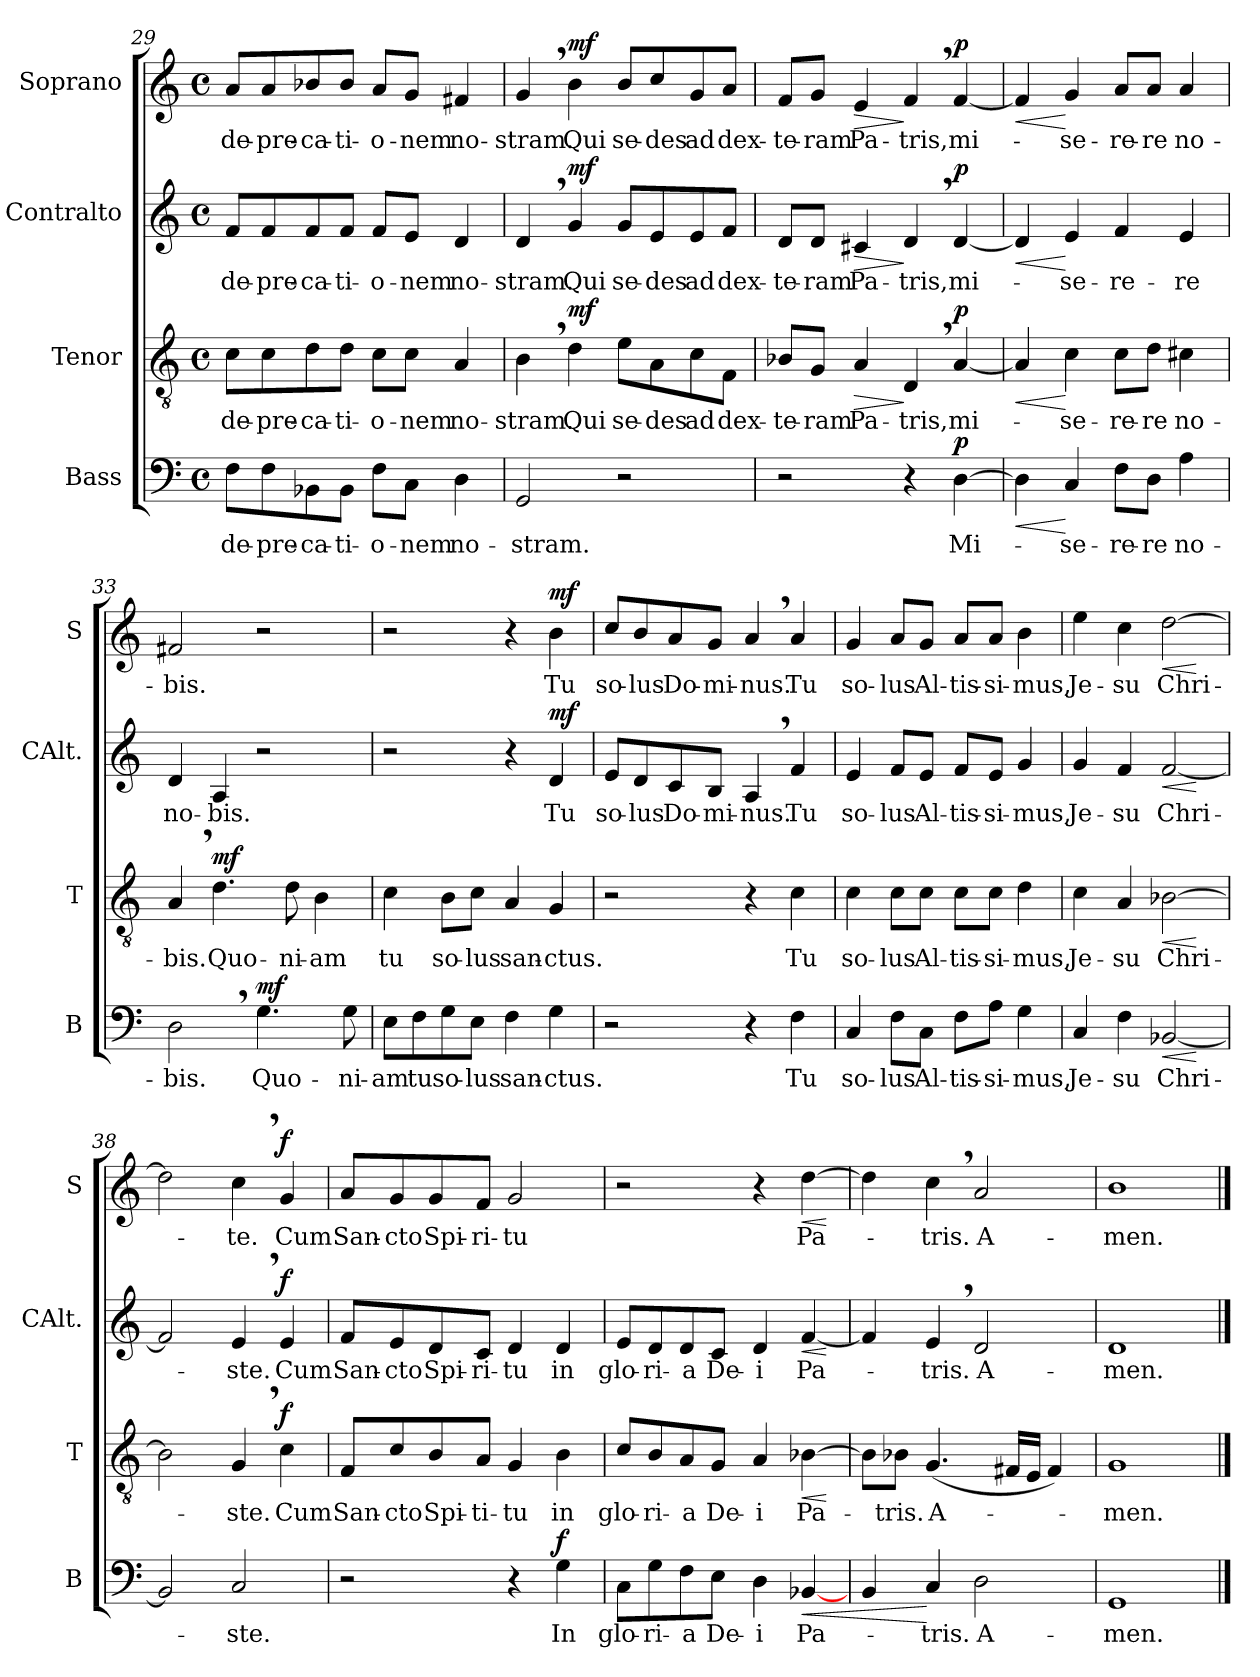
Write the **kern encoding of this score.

**kern	**text	**dynam	**kern	**text	**dynam	**kern	**text	**dynam	**kern	**text	**dynam
*part4	*part4	*part4	*part3	*part3	*part3	*part2	*part2	*part2	*part1	*part1	*part1
*staff4	*staff4	*staff4	*staff3	*staff3	*staff3	*staff2	*staff2	*staff2	*staff1	*staff1	*staff1
*I"Bass	*	*	*I"Tenor	*	*	*I"Contralto	*	*	*I"Soprano	*	*
*I'B	*	*	*I'T	*	*	*I'CAlt.	*	*	*I'S	*	*
*clefF4	*	*	*clefGv2	*	*	*clefG2	*	*	*clefG2	*	*
*k[]	*	*	*k[]	*	*	*k[]	*	*	*k[]	*	*
*C:	*	*	*C:	*	*	*C:	*	*	*C:	*	*
*M4/4	*	*	*M4/4	*	*	*M4/4	*	*	*M4/4	*	*
*met(c)	*	*	*met(c)	*	*	*met(c)	*	*	*met(c)	*	*
=29	=29	=29	=29	=29	=29	=29	=29	=29	=29	=29	=29
8F\L	de-	.	8c\L	de-	.	8f/L	de-	.	8a/L	de-	.
8F\	-pre-	.	8c\	-pre-	.	8f/	-pre-	.	8a/	-pre-	.
8BB-X\	-ca-	.	8d\	-ca-	.	8f/	-ca-	.	8b-X/	-ca-	.
8BB-\J	-ti-	.	8d\J	-ti-	.	8f/J	-ti-	.	8b-/J	-ti-	.
8F\L	-o-	.	8c\L	-o-	.	8f/L	-o-	.	8a/L	-o-	.
8C\J	-nem	.	8c\J	-nem	.	8e/J	-nem	.	8g/J	-nem	.
4D\	no-	.	4A/	no-	.	4d/	no-	.	4f#X/	no-	.
!!LO:LB:g=z
=30	=30	=30	=30	=30	=30	=30	=30	=30	=30	=30	=30
2GG/	-stram.	.	4B,>\	-stram.	.	4d,>/	-stram.	.	4g,>/	-stram.	.
!	!	!	!	!	!LO:DY:a	!	!	!LO:DY:a	!	!	!LO:DY:a
.	.	.	4d\	Qui	mf	4g/	Qui	mf	4b\	Qui	mf
2r	.	.	8e\L	se-	.	8g/L	se-	.	8b/L	se-	.
.	.	.	8A\	-des	.	8e/	-des	.	8cc/	-des	.
.	.	.	8c\	ad	.	8e/	ad	.	8g/	ad	.
.	.	.	8F\J	dex-	.	8f/J	dex-	.	8a/J	dex-	.
=31	=31	=31	=31	=31	=31	=31	=31	=31	=31	=31	=31
2r	.	.	8B-X/L	-te-	.	8d/L	-te-	.	8f/L	-te-	.
.	.	.	8G/J	-ram	.	8d/J	-ram	.	8g/J	-ram	.
!	!	!	!	!	!LO:HP:b	!	!	!LO:HP:b	!	!	!LO:HP:b
.	.	.	4A/	Pa-	>	4c#X/	Pa-	>	4e/	Pa-	>
4r	.	.	4D,>/	-tris,	]	4d,>/	-tris,	]	4f,>/	-tris,	]
!	!	!LO:DY:a	!	!	!LO:DY:a	!	!	!LO:DY:a	!	!	!LO:DY:a
[4D\	Mi-	p	[4A/	mi-	p	[4d/	mi-	p	[4f/	mi-	p
=32	=32	=32	=32	=32	=32	=32	=32	=32	=32	=32	=32
!	!	!LO:HP:b	!	!	!LO:HP:b	!	!	!LO:HP:b	!	!	!LO:HP:b
4D\]	.	<	4A/]	.	<	4d/]	.	<	4f/]	.	<
4C/	-se-	[	4c\	-se-	[	4e/	-se-	[	4g/	-se-	[
8F\L	-re-	.	8c\L	-re-	.	4f/	-re-	.	8a/L	-re-	.
8D\J	-re	.	8d\J	-re	.	.	.	.	8a/J	-re	.
4A\	no-	.	4c#X\	no-	.	4e/	-re	.	4a/	no-	.
=33	=33	=33	=33	=33	=33	=33	=33	=33	=33	=33	=33
2D,>\	-bis.	.	4A,>/	-bis.	.	4d/	no-	.	2f#X/	-bis.	.
!	!	!	!	!	!LO:DY:a	!	!	!	!	!	!
.	.	.	4.d\	Quo-	mf	4A/	-bis.	.	.	.	.
!	!	!LO:DY:a	!	!	!	!	!	!	!	!	!
4.G\	Quo-	mf	.	.	.	2r	.	.	2r	.	.
.	.	.	8d\	-ni-	.	.	.	.	.	.	.
.	.	.	4B\	-am	.	.	.	.	.	.	.
8G\	-ni-	.	.	.	.	.	.	.	.	.	.
!!LO:PB:g=z
=34	=34	=34	=34	=34	=34	=34	=34	=34	=34	=34	=34
8E\L	-am	.	4c\	tu	.	2r	.	.	2r	.	.
8F\	tu	.	.	.	.	.	.	.	.	.	.
8G\	so-	.	8B\L	so-	.	.	.	.	.	.	.
8E\J	-lus	.	8c\J	-lus	.	.	.	.	.	.	.
4F\	san-	.	4A/	san-	.	4r	.	.	4r	.	.
!	!	!	!	!	!	!	!	!LO:DY:a	!	!	!LO:DY:a
4G\	-ctus.	.	4G/	-ctus.	.	4d/	Tu	mf	4b\	Tu	mf
=35	=35	=35	=35	=35	=35	=35	=35	=35	=35	=35	=35
2r	.	.	2r	.	.	8e/L	so-	.	8cc/L	so-	.
.	.	.	.	.	.	8d/	-lus	.	8b/	-lus	.
.	.	.	.	.	.	8c/	Do-	.	8a/	Do-	.
.	.	.	.	.	.	8B/J	-mi-	.	8g/J	-mi-	.
4r	.	.	4r	.	.	4A,>/	-nus.	.	4a,>/	-nus.	.
4F\	Tu	.	4c\	Tu	.	4f/	Tu	.	4a/	Tu	.
=36	=36	=36	=36	=36	=36	=36	=36	=36	=36	=36	=36
4C/	so-	.	4c\	so-	.	4e/	so-	.	4g/	so-	.
8F\L	-lus	.	8c\L	-lus	.	8f/L	-lus	.	8a/L	-lus	.
8C\J	Al-	.	8c\J	Al-	.	8e/J	Al-	.	8g/J	Al-	.
8F\L	-tis-	.	8c\L	-tis-	.	8f/L	-tis-	.	8a/L	-tis-	.
8A\J	-si-	.	8c\J	-si-	.	8e/J	-si-	.	8a/J	-si-	.
4G\	-mus,	.	4d\	-mus,	.	4g/	-mus,	.	4b\	-mus,	.
=37	=37	=37	=37	=37	=37	=37	=37	=37	=37	=37	=37
4C/	Je-	.	4c\	Je-	.	4g/	Je-	.	4ee\	Je-	.
4F\	-su	.	4A/	-su	.	4f/	-su	.	4cc\	-su	.
!	!	!LO:HP:b	!	!	!LO:HP:b	!	!	!LO:HP:b	!	!	!LO:HP:b
[2BB-X/	Chri-	<	[2B-X\	Chri-	<	[2f/	Chri-	<	[2dd\	Chri-	<
.	.	[	.	.	[	.	.	[	.	.	[
=38	=38	=38	=38	=38	=38	=38	=38	=38	=38	=38	=38
2BB-/]	.	.	2B-\]	.	.	2f/]	.	.	2dd\]	.	.
2C/	-ste.	.	4G,>/	-ste.	.	4e,>/	-ste.	.	4cc,>\	-te.	.
!	!	!	!	!	!LO:DY:a	!	!	!LO:DY:a	!	!	!LO:DY:a
.	.	.	4c\	Cum	f	4e/	Cum	f	4g/	Cum	f
!!LO:LB:g=z
=39	=39	=39	=39	=39	=39	=39	=39	=39	=39	=39	=39
2r	.	.	8F/L	San-	.	8f/L	San-	.	8a/L	San-	.
.	.	.	8c/	-cto	.	8e/	-cto	.	8g/	-cto	.
.	.	.	8B/	Spi-	.	8d/	Spi-	.	8g/	Spi-	.
.	.	.	8A/J	-ti-	.	8c/J	-ri-	.	8f/J	-ri-	.
4r	.	.	4G/	-tu	.	4d/	-tu	.	2g/	-tu	.
!	!	!LO:DY:a	!	!	!	!	!	!	!	!	!
4G\	In	f	4B\	in	.	4d/	in	.	.	.	.
=40	=40	=40	=40	=40	=40	=40	=40	=40	=40	=40	=40
8C\L	glo-	.	8c/L	glo-	.	8e/L	glo-	.	2r	.	.
8G\	-ri-	.	8B/	-ri-	.	8d/	-ri-	.	.	.	.
8F\	-a	.	8A/	-a	.	8d/	-a	.	.	.	.
8E\J	De-	.	8G/J	De-	.	8c/J	De-	.	.	.	.
4D\	-i	.	4A/	-i	.	4d/	-i	.	4r	.	.
!	!	!LO:HP:b	!	!	!LO:HP:b	!	!	!LO:HP:b	!	!	!LO:HP:b
[4BB-X/	Pa-	<	[4B-X\	Pa-	<	[4f/	Pa-	<	[4dd\	Pa-	<
.	.	.	.	.	[	.	.	[	.	.	[
=41	=41	=41	=41	=41	=41	=41	=41	=41	=41	=41	=41
4BB/	.	.	8B-\L]	.	.	4f/]	.	.	4dd\]	.	.
.	.	.	8B-X\J	-tris.	.	.	.	.	.	.	.
4C/	-tris.	[	(4.G/	A-	.	4e,>/	-tris.	.	4cc,>\	-tris.	.
2D\	A-	.	.	.	.	2d/	A-	.	2a/	A-	.
.	.	.	16F#X/LL	.	.	.	.	.	.	.	.
.	.	.	16E/JJ	.	.	.	.	.	.	.	.
.	.	.	4F#/)	.	.	.	.	.	.	.	.
=42	=42	=42	=42	=42	=42	=42	=42	=42	=42	=42	=42
1GG	-men.	.	1G	-men.	.	1d	-men.	.	1b	-men.	.
==	==	==	==	==	==	==	==	==	==	==	==
*-	*-	*-	*-	*-	*-	*-	*-	*-	*-	*-	*-
